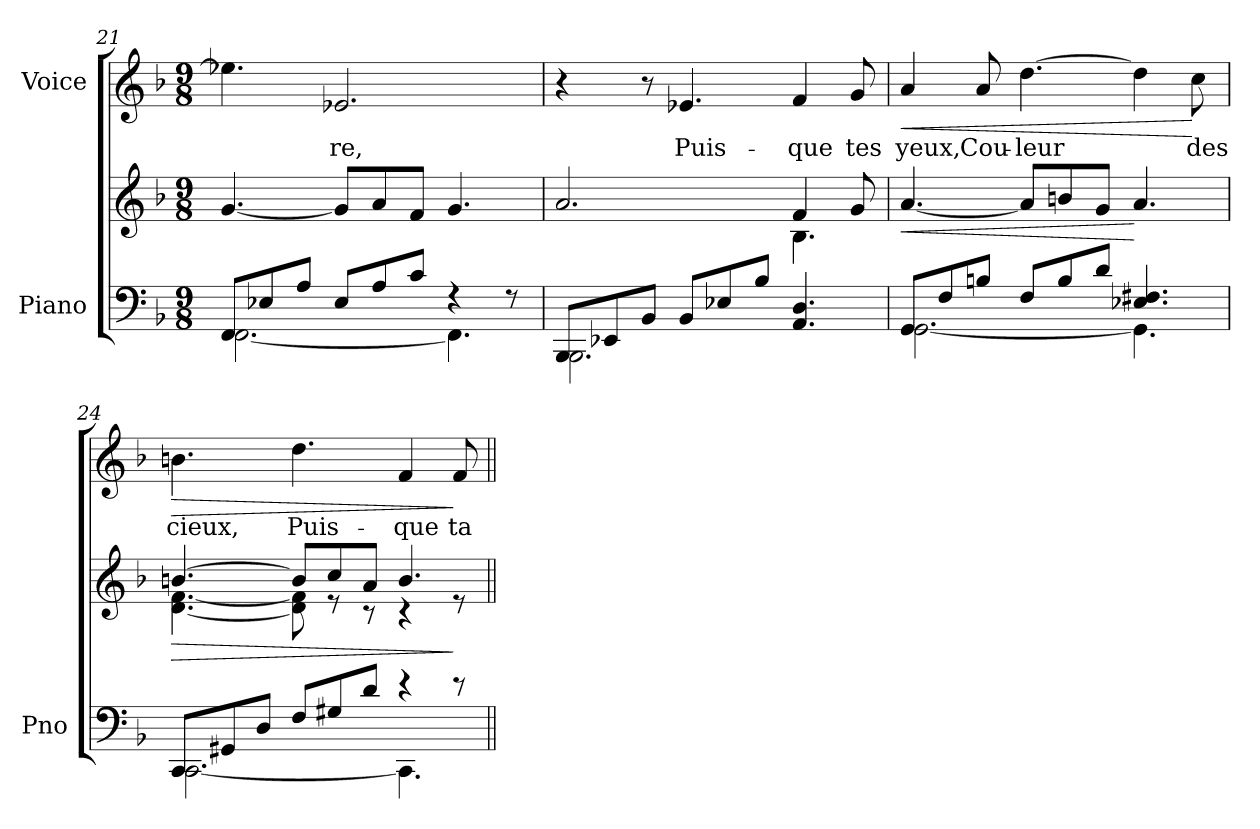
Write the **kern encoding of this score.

**kern	**kern	**dynam	**kern	**text	**dynam
*part2	*part2	*part2	*part1	*part1	*part1
*staff3	*staff2	*staff2/3	*staff1	*staff1	*staff1
*I"Piano	*	*	*I"Voice	*	*
*I'Pno	*	*	*	*	*
*clefF4	*clefG2	*	*clefG2	*	*
*k[b-]	*k[b-]	*	*k[b-]	*	*
*M9/8	*M9/8	*	*M9/8	*	*
=21	=21	=21	=21	=21	=21
*^	*	*	*	*	*
8FF/L	[2.FF\	[4.g/	.	4.ee-X\]	.	.
8E-X/	.	.	.	.	.	.
8A/J	.	.	.	.	.	.
!	!	!	!	!	!LO:LY:b	!
8E-/L	.	8g/L]	.	2.e-X/	-re,	.
8A/	.	8a/	.	.	.	.
8c/J	.	8f/J	.	.	.	.
4r	4.FF\]	4.g/	.	.	.	.
8r	.	.	.	.	.	.
=22	=22	=22	=22	=22	=22	=22
*	*	*^	*	*	*	*
8BBB-/L	2.BBB-\	2.a/	2.ryy	.	4r	.	.
8EE-X/	.	.	.	.	.	.	.
8BB-/J	.	.	.	.	8r	.	.
!	!	!	!	!	!	!LO:LY:b	!
8BB-/L	.	.	.	.	4.e-X/	Puis-	.
8E-X/	.	.	.	.	.	.	.
8B-/J	.	.	.	.	.	.	.
!	!	!	!	!	!	!LO:LY:b	!
4.AA/ 4.D/	4.ryy	4f/	4.B-\	.	4f/	-que	.
!	!	!	!	!	!	!LO:LY:b	!
.	.	8g/	.	.	8g/	tes	.
*	*	*v	*v	*	*	*	*
=23	=23	=23	=23	=23	=23	=23
!	!	!	!LO:HP:b	!	!LO:LY:b	!LO:HP:b
8GG/L	[2.GG\	[4.a/	<	4a/	yeux,	<
8F/	.	.	.	.	.	.
!	!	!	!	!	!LO:LY:b	!
8Bn/J	.	.	.	8a/	Cou-	.
!	!	!	!	!	!LO:LY:b	!
8F/L	.	8a/L]	.	[4.dd\	-leur	.
8B/	.	8bn/	.	.	.	.
8d/J	.	8g/J	.	.	.	.
4.E-X/ 4.F#X/	4.GG\]	4.a/	[	4dd\]	.	.
!	!	!	!	!	!LO:LY:b	!
.	.	.	.	8cc\	des	[
!!LO:PB:g=z
=24	=24	=24	=24	=24	=24	=24
!	!	!	!LO:HP:b	!	!LO:LY:b	!LO:HP:b
*	*	*^	*	*	*	*
8CC/L	[2.CC\	[4.bn/	[4.d\ [4.f\	>	4.bn\	cieux,	>
8GG#X/	.	.	.	.	.	.	.
8D/J	.	.	.	.	.	.	.
!	!	!	!	!	!	!LO:LY:b	!
8F/L	.	8b/L]	8d\] 8f\]	.	4.dd\	Puis-	.
8G#X/	.	8cc/	8r	.	.	.	.
8d/J	.	8a/J	8r	.	.	.	.
!	!	!	!	!	!	!LO:LY:b	!
4r	4.CC\]	4.b/	4r	.	4f/	-que	.
!	!	!	!	!	!	!LO:LY:b	!
8r	.	.	8r	]	8f/	ta	]
*v	*v	*	*	*	*	*	*
*	*v	*v	*	*	*	*
=||	=||	=||	=||	=||	=||
*-	*-	*-	*-	*-	*-
